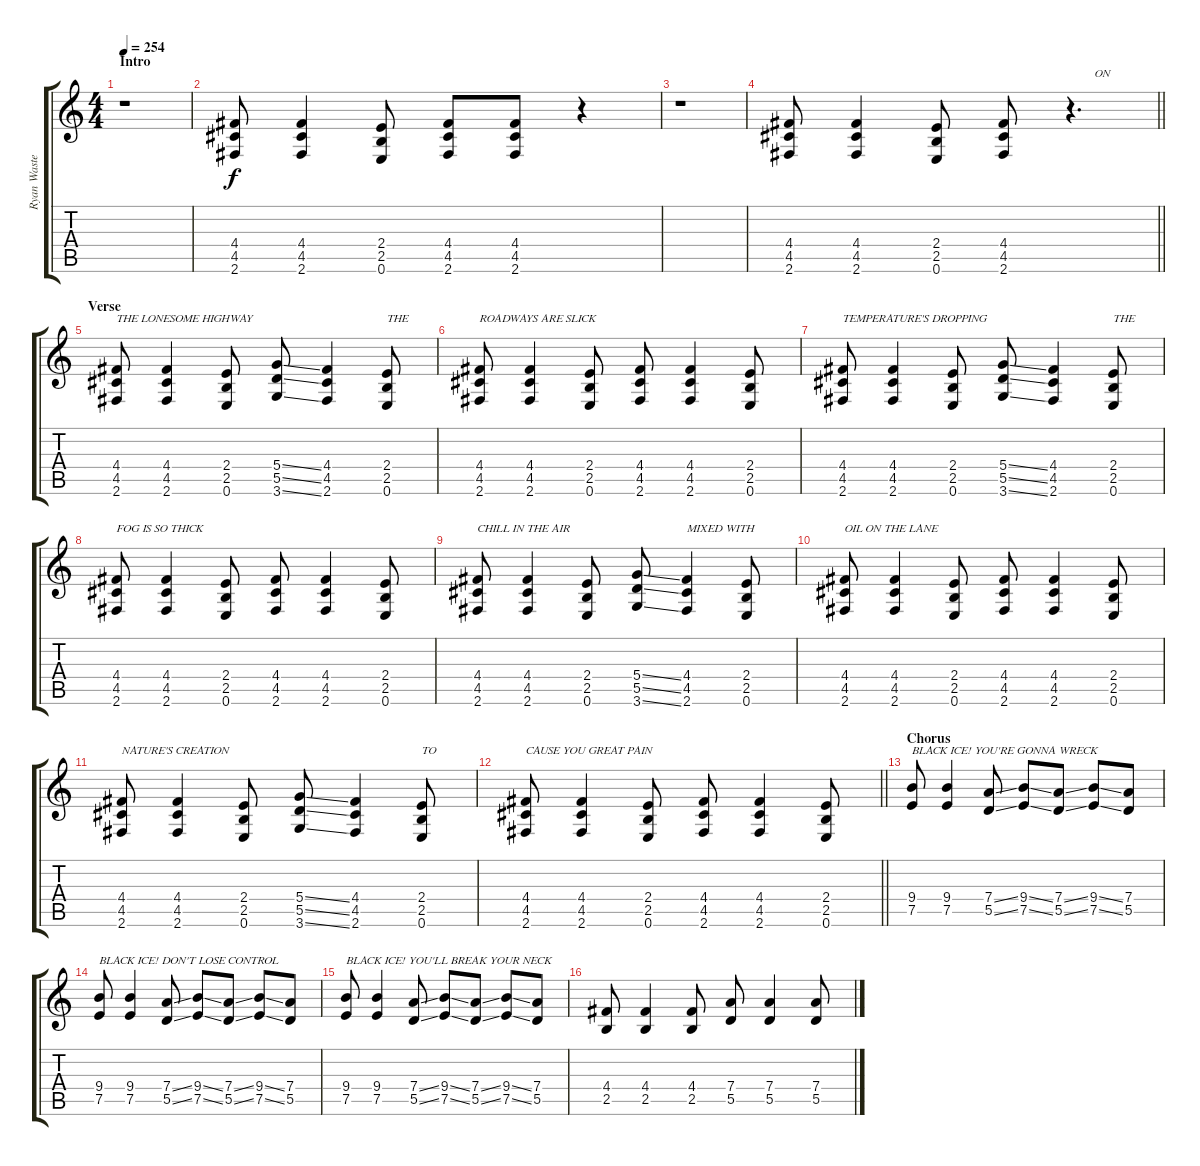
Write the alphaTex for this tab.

\track ("Ryan Waste (Left)" "Ryan Waste") {instrument distortionguitar}
\staff {score tabs}
\tuning (E4 B3 G3 D3 A2 E2) {hide}
\ts (4 4)
\section ("" "Intro")
\tempo 254
\clef g2
\ks c
r.1{dy f instrument distortionguitar} |
(4.4 4.5 2.6).8 (4.4 4.5 2.6).4 (2.4 2.5 0.6).8 (4.4 4.5 2.6).8 (4.4 4.5 2.6).8 r.4 |
r.1 |
\barLineRight lightlight
(4.4 4.5 2.6).8 (4.4 4.5 2.6).4 (2.4 2.5 0.6).8 (4.4 4.5 2.6).8 r.4{d txt "        ON"} |
\section ("" "Verse")
(4.4 4.5 2.6).8{txt "THE LONESOME HIGHWAY"} (4.4 4.5 2.6).4 (2.4 2.5 0.6).8 (5.4{ss} 5.5{ss} 3.6{ss}).8 (4.4 4.5 2.6).4 (2.4 2.5 0.6).8{txt "THE"} |
(4.4 4.5 2.6).8{txt "ROADWAYS ARE SLICK"} (4.4 4.5 2.6).4 (2.4 2.5 0.6).8 (4.4 4.5 2.6).8 (4.4 4.5 2.6).4 (2.4 2.5 0.6).8 |
(4.4 4.5 2.6).8{txt "TEMPERATURE'S DROPPING"} (4.4 4.5 2.6).4 (2.4 2.5 0.6).8 (5.4{ss} 5.5{ss} 3.6{ss}).8 (4.4 4.5 2.6).4 (2.4 2.5 0.6).8{txt "THE"} |
(4.4 4.5 2.6).8{txt "FOG IS SO THICK"} (4.4 4.5 2.6).4 (2.4 2.5 0.6).8 (4.4 4.5 2.6).8 (4.4 4.5 2.6).4 (2.4 2.5 0.6).8 |
(4.4 4.5 2.6).8{txt "CHILL IN THE AIR"} (4.4 4.5 2.6).4 (2.4 2.5 0.6).8 (5.4{ss} 5.5{ss} 3.6{ss}).8 (4.4 4.5 2.6).4{txt "MIXED WITH"} (2.4 2.5 0.6).8 |
(4.4 4.5 2.6).8{txt "OIL ON THE LANE"} (4.4 4.5 2.6).4 (2.4 2.5 0.6).8 (4.4 4.5 2.6).8 (4.4 4.5 2.6).4 (2.4 2.5 0.6).8 |
(4.4 4.5 2.6).8{txt "NATURE'S CREATION"} (4.4 4.5 2.6).4 (2.4 2.5 0.6).8 (5.4{ss} 5.5{ss} 3.6{ss}).8 (4.4 4.5 2.6).4 (2.4 2.5 0.6).8{txt "TO"} |
\barLineRight lightlight
(4.4 4.5 2.6).8{txt "CAUSE YOU GREAT PAIN"} (4.4 4.5 2.6).4 (2.4 2.5 0.6).8 (4.4 4.5 2.6).8 (4.4 4.5 2.6).4 (2.4 2.5 0.6).8 |
\section ("" "Chorus")
(9.4 7.5).8{txt "BLACK ICE! YOU'RE GONNA WRECK"} (9.4 7.5).4 (7.4{ss} 5.5{ss}).8 (9.4{ss} 7.5{ss}).8 (7.4{ss} 5.5{ss}).8 (9.4{ss} 7.5{ss}).8 (7.4 5.5).8 |
(9.4 7.5).8{txt "BLACK ICE! DON'T LOSE CONTROL"} (9.4 7.5).4 (7.4{ss} 5.5{ss}).8 (9.4{ss} 7.5{ss}).8 (7.4{ss} 5.5{ss}).8 (9.4{ss} 7.5{ss}).8 (7.4 5.5).8 |
(9.4 7.5).8{txt "BLACK ICE! YOU'LL BREAK YOUR NECK"} (9.4 7.5).4 (7.4{ss} 5.5{ss}).8 (9.4{ss} 7.5{ss}).8 (7.4{ss} 5.5{ss}).8 (9.4{ss} 7.5{ss}).8 (7.4 5.5).8 |
(4.4 2.5).8 (4.4 2.5).4 (4.4 2.5).8 (7.4 5.5).8 (7.4 5.5).4 (7.4 5.5).8
